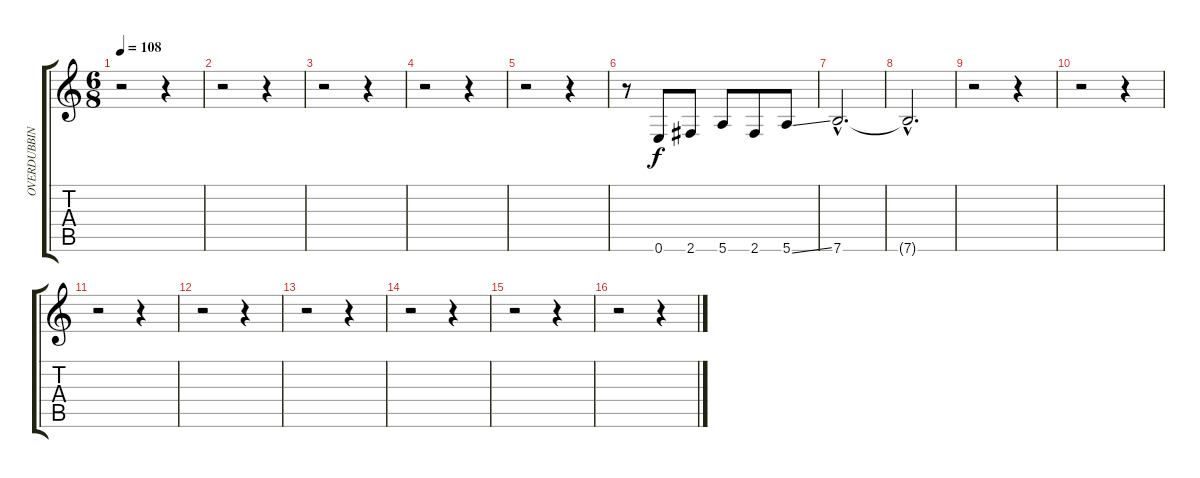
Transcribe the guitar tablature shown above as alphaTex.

\track ("OVERDUBBING" "OVERDUBBIN") {instrument distortionguitar}
\staff {score tabs}
\tuning (E4 B3 G3 D3 A2 E2) {hide}
\ts (6 8)
\tempo 108
\clef g2
\ks c
r.2{dy f} r.4 |
r.2 r.4 |
r.2 r.4 |
r.2 r.4 |
r.2 r.4 |
r.8 0.6.8 2.6.8 5.6.8 2.6.8 5.6{ss}.8 |
7.6{hac}.2{d} |
7.6{hac t}.2{d} |
r.2 r.4 |
r.2 r.4 |
r.2 r.4 |
r.2 r.4 |
r.2 r.4 |
r.2 r.4 |
r.2 r.4 |
r.2 r.4
